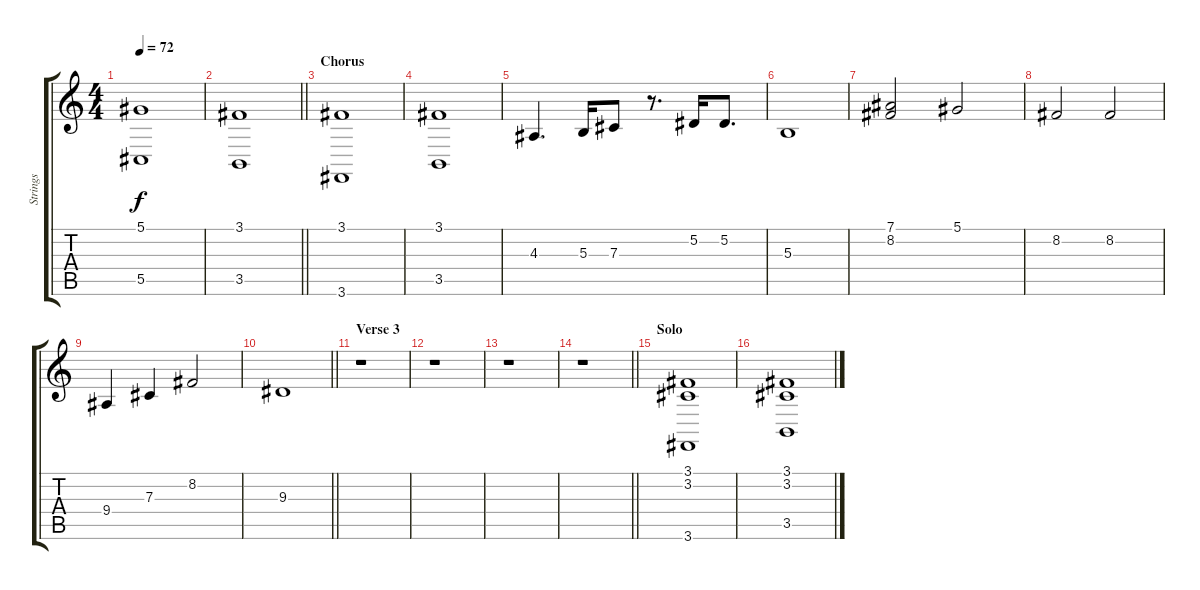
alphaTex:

\track ("Strings" "Strings") {instrument synthstrings1}
\staff {score tabs}
\tuning (Eb4 Bb3 Gb3 Db3 Ab2 Eb2) {hide}
\ts (4 4)
\tempo 72
\clef g2
\ks c
(5.1 5.5).1{dy f} |
\barLineRight lightlight
(3.1 3.5).1 |
\section ("" "Chorus")
(3.1 3.6).1 |
(3.1 3.5).1 |
4.3.4{d} 5.3.16 7.3.8 r.8{d} 5.2.16 5.2.8{d} |
5.3.1 |
(7.1 8.2).2 5.1.2 |
8.2.2 8.2.2 |
9.4.4 7.3.4 8.2.2 |
\barLineRight lightlight
9.3.1 |
\section ("" "Verse 3")
r.1 |
r.1 |
r.1 |
\barLineRight lightlight
r.1 |
\section ("" "Solo")
(3.1 3.2 3.6).1 |
(3.1 3.2 3.5).1
